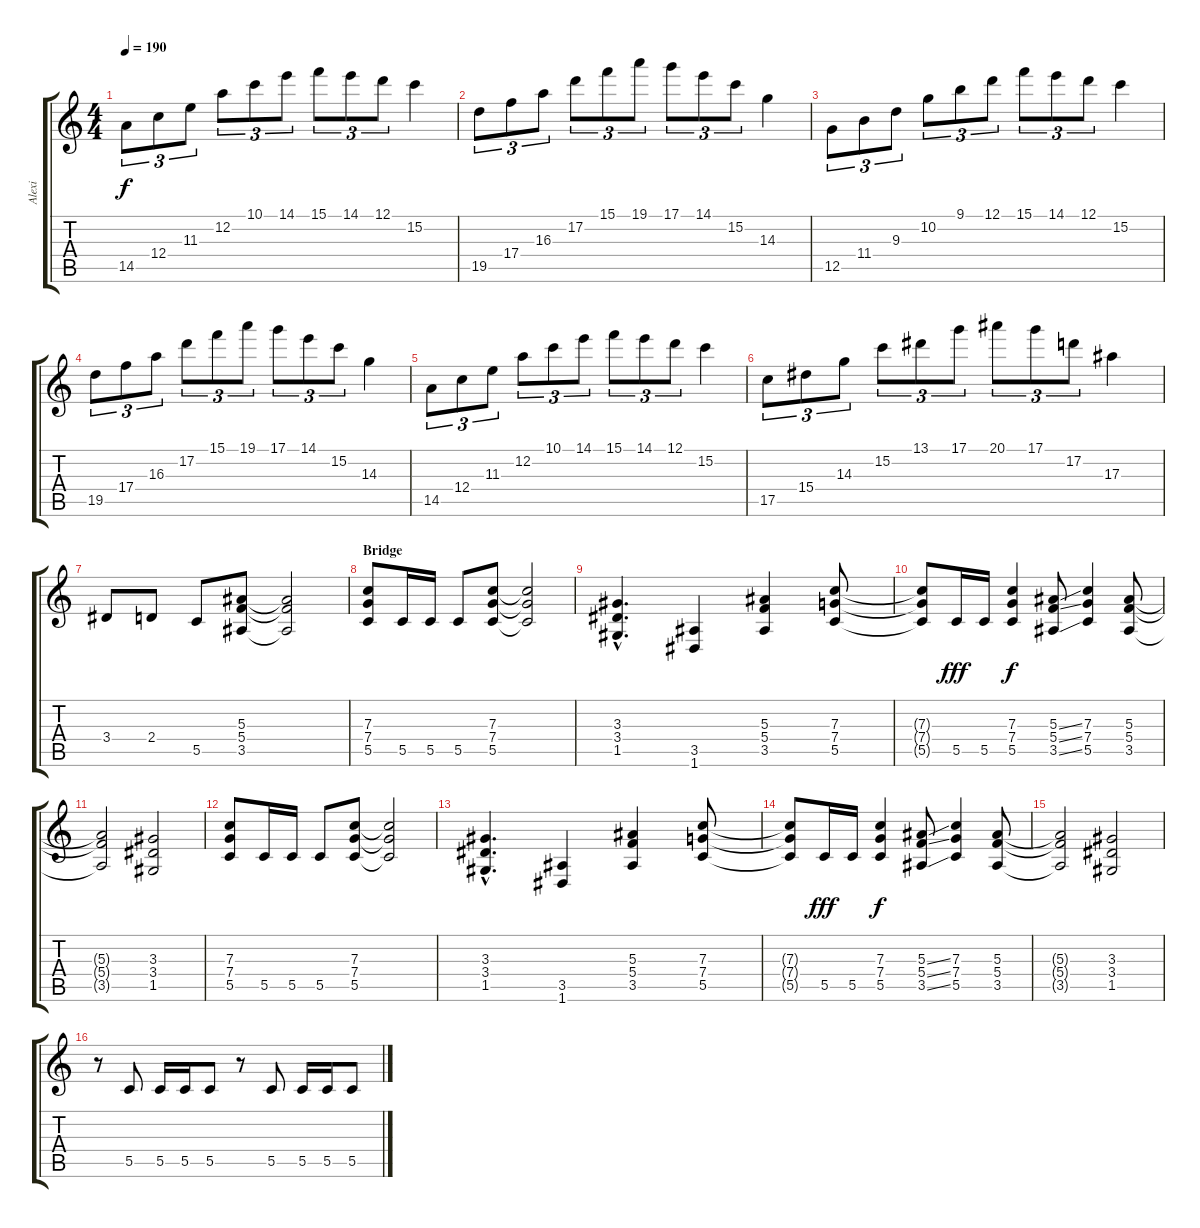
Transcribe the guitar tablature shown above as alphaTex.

\track ("Alexi" "Alexi") {instrument distortionguitar}
\staff {score tabs}
\tuning (D4 A3 F3 C3 G2 D2) {hide}
\ts (4 4)
\tempo 190
\clef g2
\ks c
14.5.8{tu (3 2) dy f} 12.4.8{tu (3 2)} 11.3.8{tu (3 2)} 12.2.8{tu (3 2)} 10.1.8{tu (3 2)} 14.1.8{tu (3 2)} 15.1.8{tu (3 2)} 14.1.8{tu (3 2)} 12.1.8{tu (3 2)} 15.2.4 |
19.5.8{tu (3 2)} 17.4.8{tu (3 2)} 16.3.8{tu (3 2)} 17.2.8{tu (3 2)} 15.1.8{tu (3 2)} 19.1.8{tu (3 2)} 17.1.8{tu (3 2)} 14.1.8{tu (3 2)} 15.2.8{tu (3 2)} 14.3.4 |
12.5.8{tu (3 2)} 11.4.8{tu (3 2)} 9.3.8{tu (3 2)} 10.2.8{tu (3 2)} 9.1.8{tu (3 2)} 12.1.8{tu (3 2)} 15.1.8{tu (3 2)} 14.1.8{tu (3 2)} 12.1.8{tu (3 2)} 15.2.4 |
19.5.8{tu (3 2)} 17.4.8{tu (3 2)} 16.3.8{tu (3 2)} 17.2.8{tu (3 2)} 15.1.8{tu (3 2)} 19.1.8{tu (3 2)} 17.1.8{tu (3 2)} 14.1.8{tu (3 2)} 15.2.8{tu (3 2)} 14.3.4 |
14.5.8{tu (3 2)} 12.4.8{tu (3 2)} 11.3.8{tu (3 2)} 12.2.8{tu (3 2)} 10.1.8{tu (3 2)} 14.1.8{tu (3 2)} 15.1.8{tu (3 2)} 14.1.8{tu (3 2)} 12.1.8{tu (3 2)} 15.2.4 |
17.5.8{tu (3 2)} 15.4.8{tu (3 2)} 14.3.8{tu (3 2)} 15.2.8{tu (3 2)} 13.1.8{tu (3 2)} 17.1.8{tu (3 2)} 20.1.8{tu (3 2)} 17.1.8{tu (3 2)} 17.2.8{tu (3 2)} 17.3.4 |
3.4.8 2.4.8 5.5.8 (5.3 5.4 3.5).8 (5.3{t} 5.4{t} 3.5{t}).2 |
\section ("" "Bridge")
(7.3 7.4 5.5).8 5.5.16 5.5.16 5.5.8 (7.3 7.4 5.5).8 (7.3{t} 7.4{t} 5.5{t}).2 |
(3.3{hac} 3.4{hac} 1.5{hac}).4{d} (3.5 1.6).4 (5.3 5.4 3.5).4 (7.3 7.4 5.5).8 |
(7.3{t} 7.4{t} 5.5{t}).8 5.5.16{dy fff} 5.5.16 (7.3 7.4 5.5).4{dy f} (5.3{ss} 5.4{ss} 3.5{ss}).8 (7.3 7.4 5.5).4 (5.3 5.4 3.5).8 |
(5.3{t} 5.4{t} 3.5{t}).2 (3.3 3.4 1.5).2 |
(7.3 7.4 5.5).8 5.5.16 5.5.16 5.5.8 (7.3 7.4 5.5).8 (7.3{t} 7.4{t} 5.5{t}).2 |
(3.3{hac} 3.4{hac} 1.5{hac}).4{d} (3.5 1.6).4 (5.3 5.4 3.5).4 (7.3 7.4 5.5).8 |
(7.3{t} 7.4{t} 5.5{t}).8 5.5.16{dy fff} 5.5.16 (7.3 7.4 5.5).4{dy f} (5.3{ss} 5.4{ss} 3.5{ss}).8 (7.3 7.4 5.5).4 (5.3 5.4 3.5).8 |
(5.3{t} 5.4{t} 3.5{t}).2 (3.3 3.4 1.5).2 |
r.8 5.5.8 5.5.16 5.5.16 5.5.8 r.8 5.5.8 5.5.16 5.5.16 5.5.8
